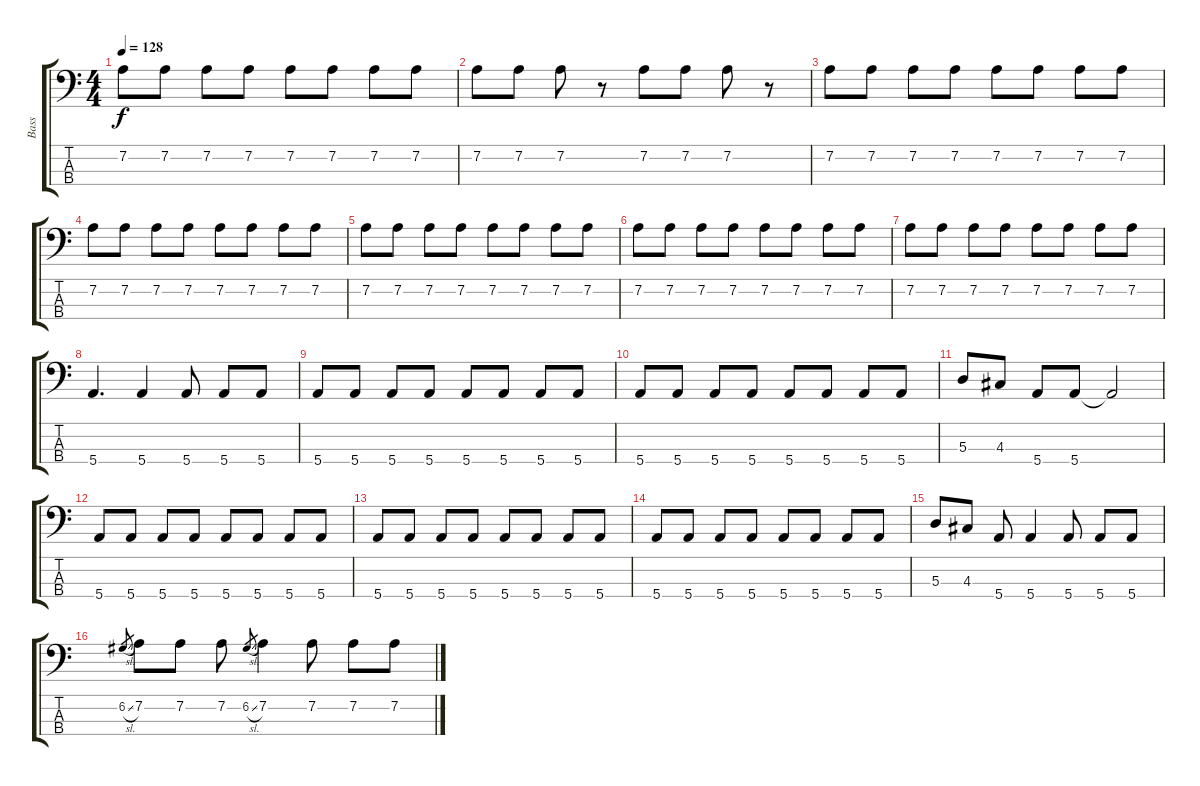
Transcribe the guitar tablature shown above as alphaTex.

\track ("Bass" "Bass") {instrument electricbassfinger}
\staff {score tabs}
\tuning (G2 D2 A1 E1) {hide}
\ts (4 4)
\tempo 128
\clef f4
\ks c
7.2.8{dy f} 7.2.8 7.2.8 7.2.8 7.2.8 7.2.8 7.2.8 7.2.8 |
7.2.8 7.2.8 7.2.8 r.8 7.2.8 7.2.8 7.2.8 r.8 |
7.2.8 7.2.8 7.2.8 7.2.8 7.2.8 7.2.8 7.2.8 7.2.8 |
7.2.8 7.2.8 7.2.8 7.2.8 7.2.8 7.2.8 7.2.8 7.2.8 |
7.2.8 7.2.8 7.2.8 7.2.8 7.2.8 7.2.8 7.2.8 7.2.8 |
7.2.8 7.2.8 7.2.8 7.2.8 7.2.8 7.2.8 7.2.8 7.2.8 |
7.2.8 7.2.8 7.2.8 7.2.8 7.2.8 7.2.8 7.2.8 7.2.8 |
5.4.4{d} 5.4.4 5.4.8 5.4.8 5.4.8 |
5.4.8 5.4.8 5.4.8 5.4.8 5.4.8 5.4.8 5.4.8 5.4.8 |
5.4.8 5.4.8 5.4.8 5.4.8 5.4.8 5.4.8 5.4.8 5.4.8 |
5.3.8 4.3.8 5.4.8 5.4.8 5.4{t}.2 |
5.4.8 5.4.8 5.4.8 5.4.8 5.4.8 5.4.8 5.4.8 5.4.8 |
5.4.8 5.4.8 5.4.8 5.4.8 5.4.8 5.4.8 5.4.8 5.4.8 |
5.4.8 5.4.8 5.4.8 5.4.8 5.4.8 5.4.8 5.4.8 5.4.8 |
5.3.8 4.3.8 5.4.8 5.4.4 5.4.8 5.4.8 5.4.8 |
6.2{sl}.8{gr} 7.2.8 7.2.8 7.2.8 6.2{sl}.8{gr} 7.2.4 7.2.8 7.2.8 7.2.8
